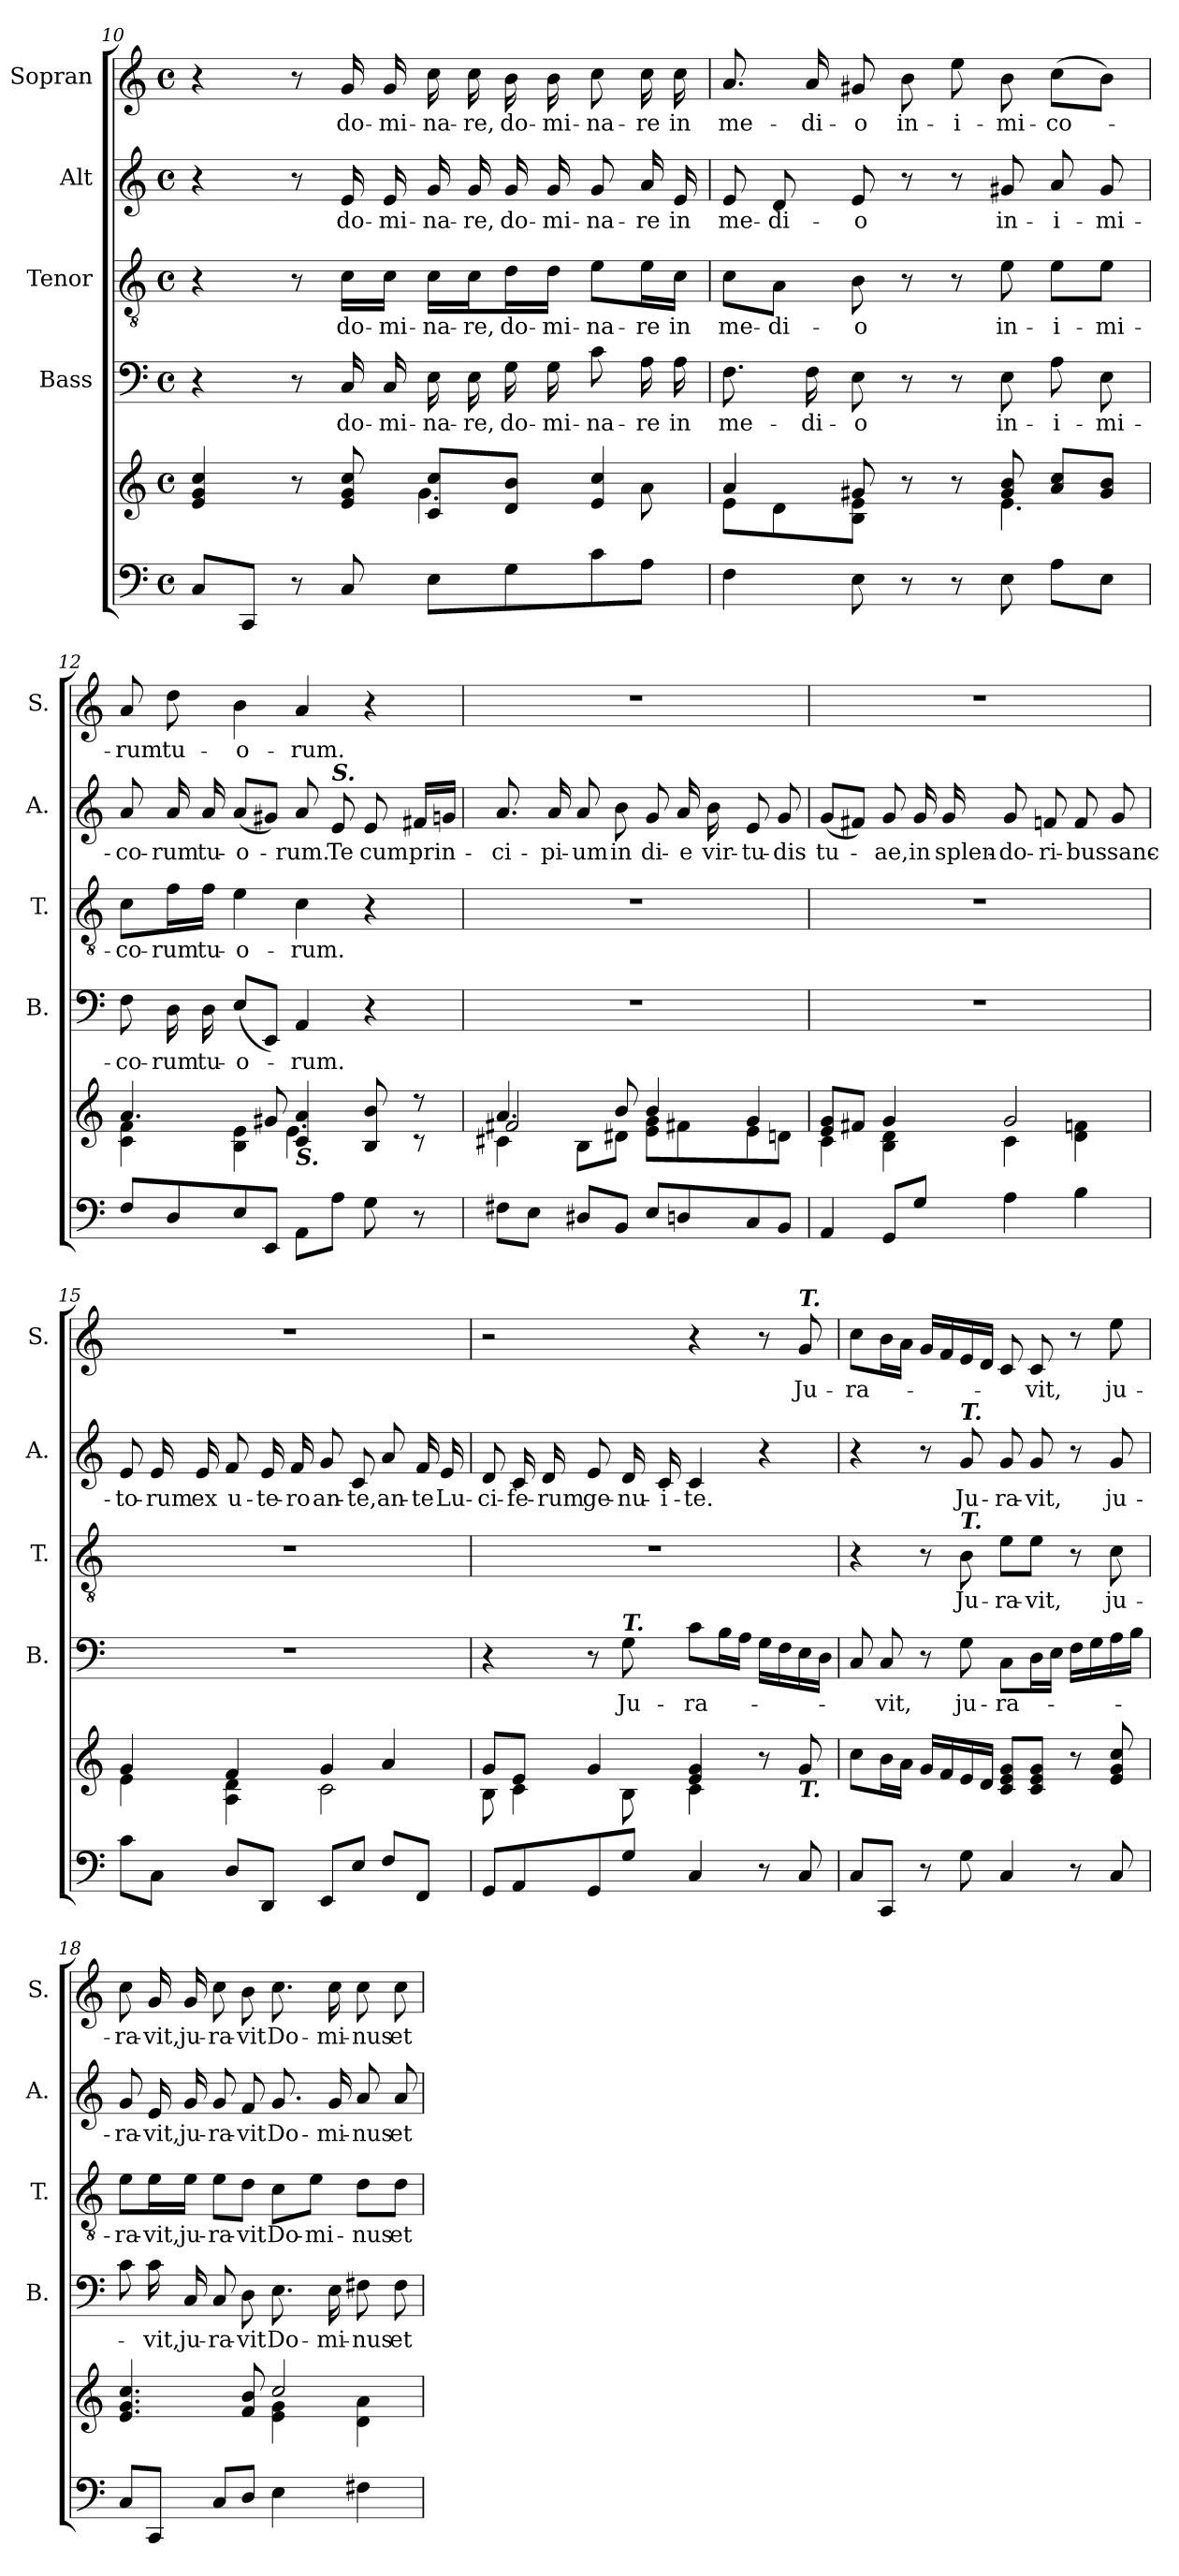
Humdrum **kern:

**kern	**kern	**kern	**text	**kern	**text	**kern	**text	**kern	**text
*part5	*part5	*part4	*part4	*part3	*part3	*part2	*part2	*part1	*part1
*staff6	*staff5	*staff4	*staff4	*staff3	*staff3	*staff2	*staff2	*staff1	*staff1
*	*	*I"Bass	*	*I"Tenor	*	*I"Alt	*	*I"Sopran	*
*	*	*I'B.	*	*I'T.	*	*I'A.	*	*I'S.	*
*clefF4	*clefG2	*clefF4	*	*clefGv2	*	*clefG2	*	*clefG2	*
*k[]	*k[]	*k[]	*	*k[]	*	*k[]	*	*k[]	*
*C:	*C:	*C:	*	*C:	*	*C:	*	*C:	*
*M4/4	*M4/4	*M4/4	*	*M4/4	*	*M4/4	*	*M4/4	*
*met(c)	*met(c)	*met(c)	*	*met(c)	*	*met(c)	*	*met(c)	*
=10	=10	=10	=10	=10	=10	=10	=10	=10	=10
*	*^	*	*	*	*	*	*	*	*
8C/L	4e/ 4g/ 4cc/	2ryy	4r	.	4r	.	4r	.	4r	.
8CC/J	.	.	.	.	.	.	.	.	.	.
8r	8r	.	8r	.	8r	.	8r	.	8r	.
!	!	!	!	!LO:LY:b	!	!LO:LY:b	!	!LO:LY:b	!	!LO:LY:b
8C/	8e/ 8g/ 8cc/	.	16C/	do-	16c\LL	do-	16e/	do-	16g/	do-
!	!	!	!	!LO:LY:b	!	!LO:LY:b	!	!LO:LY:b	!	!LO:LY:b
.	.	.	16C/	-mi-	16c\JJ	-mi-	16e/	-mi-	16g/	-mi-
!	!	!	!	!LO:LY:b	!	!LO:LY:b	!	!LO:LY:b	!	!LO:LY:b
8E\L	8c/ 8cc/L	4.g\	16E\	-na-	16c\LL	-na-	16g/	-na-	16cc\	-na-
!	!	!	!	!LO:LY:b	!	!LO:LY:b	!	!LO:LY:b	!	!LO:LY:b
.	.	.	16E\	-re,	16c\J	-re,	16g/	-re,	16cc\	-re,
!	!	!	!	!LO:LY:b	!	!LO:LY:b	!	!LO:LY:b	!	!LO:LY:b
8G\	8d/ 8b/J	.	16G\	do-	16d\L	do-	16g/	do-	16b\	do-
!	!	!	!	!LO:LY:b	!	!LO:LY:b	!	!LO:LY:b	!	!LO:LY:b
.	.	.	16G\	-mi-	16d\JJ	-mi-	16g/	-mi-	16b\	-mi-
!	!	!	!	!LO:LY:b	!	!LO:LY:b	!	!LO:LY:b	!	!LO:LY:b
8c\	4e/ 4cc/	.	8c\	-na-	8e\L	-na-	8g/	-na-	8cc\	-na-
!	!	!	!	!LO:LY:b	!	!LO:LY:b	!	!LO:LY:b	!	!LO:LY:b
8A\J	.	8a\	16A\	-re	16e\L	-re	16a/	-re	16cc\	-re
!	!	!	!	!LO:LY:b	!	!LO:LY:b	!	!LO:LY:b	!	!LO:LY:b
.	.	.	16A\	in	16c\JJ	in	16e/	in	16cc\	in
=11	=11	=11	=11	=11	=11	=11	=11	=11	=11	=11
!	!	!	!	!LO:LY:b	!	!LO:LY:b	!	!LO:LY:b	!	!LO:LY:b
4F\	4a/	8e\L	8.F\	me-	8c\L	me-	8e/	me-	8.a/	me-
!	!	!	!	!	!	!LO:LY:b	!	!LO:LY:b	!	!
.	.	8d\	.	.	8A\J	-di-	8d/	-di-	.	.
!	!	!	!	!LO:LY:b	!	!	!	!	!	!LO:LY:b
.	.	.	16F\	-di-	.	.	.	.	16a/	-di-
!	!	!	!	!LO:LY:b	!	!LO:LY:b	!	!LO:LY:b	!	!LO:LY:b
8E\	8g#X/	8B\ 8e\J	8E\	-o	8B\	-o	8e/	-o	8g#X/	-o
!	!	!	!	!	!	!	!	!	!	!LO:LY:b
8r	8r	8ryy	8r	.	8r	.	8r	.	8b\	in-
!	!	!	!	!	!	!	!	!	!	!LO:LY:b
8r	8r	8ryy	8r	.	8r	.	8r	.	8ee\	-i-
!	!	!	!	!LO:LY:b	!	!LO:LY:b	!	!LO:LY:b	!	!LO:LY:b
8E\	8g#/ 8b/	4.e\	8E\	in-	8e\	in-	8g#X/	in-	8b\	-mi-
!	!	!	!	!LO:LY:b	!	!LO:LY:b	!	!LO:LY:b	!	!LO:LY:b
8A\L	8a/ 8cc/L	.	8A\	-i-	8e\L	-i-	8a/	-i-	(>8cc\L	-co-
!	!	!	!	!LO:LY:b	!	!LO:LY:b	!	!LO:LY:b	!	!
8E\J	8g#/ 8b/J	.	8E\	-mi-	8e\J	-mi-	8g#/	-mi-	8b\J)	.
!!LO:PB:g=z
=12	=12	=12	=12	=12	=12	=12	=12	=12	=12	=12
!	!	!	!	!LO:LY:b	!	!LO:LY:b	!	!LO:LY:b	!	!LO:LY:b
8F/L	4.a/	4c\ 4f\	8F\	-co-	8c\L	-co-	8a/	-co-	8a/	-rum
!	!	!	!	!LO:LY:b	!	!LO:LY:b	!	!LO:LY:b	!	!LO:LY:b
8D/	.	.	16D\	-rum	16f\L	-rum	16a/	-rum	8dd\	tu-
!	!	!	!	!LO:LY:b	!	!LO:LY:b	!	!LO:LY:b	!	!
.	.	.	16D\	tu-	16f\JJ	tu-	16a/	tu-	.	.
!	!	!	!	!LO:LY:b	!	!LO:LY:b	!	!LO:LY:b	!	!LO:LY:b
8E/	.	4B\ 4e\	(<8E/L	-o-	4e\	-o-	(<8a/L	-o-	4b\	-o-
8EE/J	8g#X/	.	8EE/J)	.	.	.	8g#X/J)	.	.	.
!	!LO:TX:b:Bi:t=S.	!	!	!	!	!	!	!	!	!
!	!	!	!	!LO:LY:b	!	!LO:LY:b	!	!LO:LY:b	!	!LO:LY:b
8AA\L	4c/ 4a/	4.e\	4AA/	-rum.	4c\	-rum.	8a/	-rum.	4a/	-rum.
!	!	!	!	!	!	!	!LO:TX:a:Bi:t=S.	!	!	!
!	!	!	!	!	!	!	!	!LO:LY:b	!	!
8A\J	.	.	.	.	.	.	8e/	Te	.	.
!	!	!	!	!	!	!	!	!LO:LY:b	!	!
8G\	8B/ 8b/	.	4r	.	4r	.	8e/	cum	4r	.
!	!	!	!	!	!	!	!	!LO:LY:b	!	!
8r	8r	8r	.	.	.	.	16f#X/LL	prin-	.	.
.	.	.	.	.	.	.	16gn/JJ	.	.	.
=13	=13	=13	=13	=13	=13	=13	=13	=13	=13	=13
*	*	*^	*	*	*	*	*	*	*	*
!	!	!	!	!	!	!	!	!	!LO:LY:b	!	!
8F#X\L	4.a/	4c#X\	2f#X/	1r	.	1r	.	8.a/	-ci-	1r	.
8E\J	.	.	.	.	.	.	.	.	.	.	.
!	!	!	!	!	!	!	!	!	!LO:LY:b	!	!
.	.	.	.	.	.	.	.	16a/	-pi-	.	.
!	!	!	!	!	!	!	!	!	!LO:LY:b	!	!
8D#X/L	.	8B\L	.	.	.	.	.	8a/	-um	.	.
!	!	!	!	!	!	!	!	!	!LO:LY:b	!	!
8BB/J	8b/	8d#X\J	.	.	.	.	.	8b\	in	.	.
!	!	!	!	!	!	!	!	!	!LO:LY:b	!	!
8E/L	4b/	8e\ 8g\L	2ryy	.	.	.	.	8g/	di-	.	.
!	!	!	!	!	!	!	!	!	!LO:LY:b	!	!
8Dn/	.	8f#X\	.	.	.	.	.	16a/	-e	.	.
!	!	!	!	!	!	!	!	!	!LO:LY:b	!	!
.	.	.	.	.	.	.	.	16b\	vir-	.	.
!	!	!	!	!	!	!	!	!	!LO:LY:b	!	!
8C/	4g/	8e\	.	.	.	.	.	8e/	-tu-	.	.
!	!	!	!	!	!	!	!	!	!LO:LY:b	!	!
8BB/J	.	8dn\J	.	.	.	.	.	8g/	-dis	.	.
*	*	*v	*v	*	*	*	*	*	*	*	*
=14	=14	=14	=14	=14	=14	=14	=14	=14	=14	=14
!	!	!	!	!	!	!	!	!LO:LY:b	!	!
4AA/	8e/ 8g/L	4c\	1r	.	1r	.	(<8g/L	tu-	1r	.
.	8f#X/J	.	.	.	.	.	8f#X/J)	.	.	.
!	!	!	!	!	!	!	!	!LO:LY:b	!	!
8GG/L	4g/	4B\ 4d\	.	.	.	.	8g/	-ae,	.	.
!	!	!	!	!	!	!	!	!LO:LY:b	!	!
8G/J	.	.	.	.	.	.	16g/	in	.	.
!	!	!	!	!	!	!	!	!LO:LY:b	!	!
.	.	.	.	.	.	.	16g/	splen-	.	.
!	!	!	!	!	!	!	!	!LO:LY:b	!	!
4A\	2g/	4c\	.	.	.	.	8g/	-do-	.	.
!	!	!	!	!	!	!	!	!LO:LY:b	!	!
.	.	.	.	.	.	.	8fn/	-ri-	.	.
!	!	!	!	!	!	!	!	!LO:LY:b	!	!
4B\	.	4d\ 4fn\	.	.	.	.	8f/	-bus	.	.
!	!	!	!	!	!	!	!	!LO:LY:b	!	!
.	.	.	.	.	.	.	8g/	sanc-	.	.
!!LO:LB:g=z
=15	=15	=15	=15	=15	=15	=15	=15	=15	=15	=15
!	!	!	!	!	!	!	!	!LO:LY:b	!	!
8c\L	4g/	4e\	1r	.	1r	.	8e/	-to-	1r	.
!	!	!	!	!	!	!	!	!LO:LY:b	!	!
8C\J	.	.	.	.	.	.	16e/	-rum	.	.
!	!	!	!	!	!	!	!	!LO:LY:b	!	!
.	.	.	.	.	.	.	16e/	ex	.	.
!	!	!	!	!	!	!	!	!LO:LY:b	!	!
8D/L	4f/	4A\ 4d\	.	.	.	.	8f/	u-	.	.
!	!	!	!	!	!	!	!	!LO:LY:b	!	!
8DD/J	.	.	.	.	.	.	16e/	-te-	.	.
!	!	!	!	!	!	!	!	!LO:LY:b	!	!
.	.	.	.	.	.	.	16f/	-ro	.	.
!	!	!	!	!	!	!	!	!LO:LY:b	!	!
8EE/L	4g/	2c\	.	.	.	.	8g/	an-	.	.
!	!	!	!	!	!	!	!	!LO:LY:b	!	!
8E/J	.	.	.	.	.	.	8c/	-te,	.	.
!	!	!	!	!	!	!	!	!LO:LY:b	!	!
8F/L	4a/	.	.	.	.	.	8a/	an-	.	.
!	!	!	!	!	!	!	!	!LO:LY:b	!	!
8FF/J	.	.	.	.	.	.	16f/	-te	.	.
!	!	!	!	!	!	!	!	!LO:LY:b	!	!
.	.	.	.	.	.	.	16e/	Lu-	.	.
=16	=16	=16	=16	=16	=16	=16	=16	=16	=16	=16
!	!	!	!	!	!	!	!	!LO:LY:b	!	!
8GG/L	8g/L	8B\	4r	.	1r	.	8d/	-ci-	2r	.
!	!	!	!	!	!	!	!	!LO:LY:b	!	!
8AA/	8e/J	4c\	.	.	.	.	16c/	-fe-	.	.
!	!	!	!	!	!	!	!	!LO:LY:b	!	!
.	.	.	.	.	.	.	16d/	-rum	.	.
!	!	!	!	!	!	!	!	!LO:LY:b	!	!
8GG/	4g/	.	8r	.	.	.	8e/	ge-	.	.
!	!	!	!LO:TX:a:Bi:t=T.	!	!	!	!	!	!	!
!	!	!	!	!LO:LY:b	!	!	!	!LO:LY:b	!	!
8G/J	.	8B\	8G\	Ju-	.	.	16d/	-nu-	.	.
!	!	!	!	!	!	!	!	!LO:LY:b	!	!
.	.	.	.	.	.	.	16c/	-i-	.	.
!	!	!	!	!LO:LY:b	!	!	!	!LO:LY:b	!	!
4C/	4e/ 4g/	4c\	8c\L	-ra-	.	.	4c/	-te.	4r	.
.	.	.	16B\L	.	.	.	.	.	.	.
.	.	.	16A\JJ	.	.	.	.	.	.	.
8r	8r	4ryy	16G\LL	.	.	.	4r	.	8r	.
.	.	.	16F\	.	.	.	.	.	.	.
!	!	!	!	!	!	!	!	!	!LO:TX:a:Bi:t=T.	!
!	!LO:TX:b:Bi:t=T.	!	!	!	!	!	!	!	!	!
!	!	!	!	!	!	!	!	!	!	!LO:LY:b
8C/	8g/	.	16E\	.	.	.	.	.	8g/	Ju-
.	.	.	16D\JJ	.	.	.	.	.	.	.
*	*v	*v	*	*	*	*	*	*	*	*
=17	=17	=17	=17	=17	=17	=17	=17	=17	=17
!	!	!	!	!	!	!	!	!	!LO:LY:b
8C/L	8cc\L	8C/	.	4r	.	4r	.	8cc\L	-ra-
!	!	!	!LO:LY:b	!	!	!	!	!	!
8CC/J	16b\L	8C/	-vit,	.	.	.	.	16b\L	.
.	16a\JJ	.	.	.	.	.	.	16a\JJ	.
8r	16g/LL	8r	.	8r	.	8r	.	16g/LL	.
.	16f/	.	.	.	.	.	.	16f/	.
!	!	!	!	!	!	!LO:TX:a:Bi:t=T.	!	!	!
!	!	!	!	!LO:TX:a:Bi:t=T.	!	!	!	!	!
!	!	!	!LO:LY:b	!	!LO:LY:b	!	!LO:LY:b	!	!
8G\	16e/	8G\	ju-	8B\	Ju-	8g/	Ju-	16e/	.
.	16d/JJ	.	.	.	.	.	.	16d/JJ	.
!	!	!	!LO:LY:b	!	!LO:LY:b	!	!LO:LY:b	!	!
4C/	8c/ 8e/ 8g/L	8C\L	-ra-	8e\L	-ra-	8g/	-ra-	8c/	.
!	!	!	!	!	!LO:LY:b	!	!LO:LY:b	!	!LO:LY:b
.	8c/ 8e/ 8g/J	16D\L	.	8e\J	-vit,	8g/	-vit,	8c/	-vit,
.	.	16E\JJ	.	.	.	.	.	.	.
8r	8r	16F\LL	.	8r	.	8r	.	8r	.
.	.	16G\	.	.	.	.	.	.	.
!	!	!	!	!	!LO:LY:b	!	!LO:LY:b	!	!LO:LY:b
8C/	8e/ 8g/ 8cc/	16A\	.	8c\	ju-	8g/	ju-	8ee\	ju-
.	.	16B\JJ	.	.	.	.	.	.	.
!!LO:PB:g=z
=18	=18	=18	=18	=18	=18	=18	=18	=18	=18
*	*^	*	*	*	*	*	*	*	*
!	!	!	!	!	!	!LO:LY:b	!	!LO:LY:b	!	!LO:LY:b
8C/L	4.e/ 4.g/ 4.cc/	2ryy	8c\	.	8e\L	-ra-	8g/	-ra-	8cc\	-ra-
!	!	!	!	!LO:LY:b	!	!LO:LY:b	!	!LO:LY:b	!	!LO:LY:b
8CC/J	.	.	16c\	-vit,	16e\L	-vit,	16e/	-vit,	16g/	-vit,
!	!	!	!	!LO:LY:b	!	!LO:LY:b	!	!LO:LY:b	!	!LO:LY:b
.	.	.	16C/	ju-	16e\JJ	ju-	16g/	ju-	16g/	ju-
!	!	!	!	!LO:LY:b	!	!LO:LY:b	!	!LO:LY:b	!	!LO:LY:b
8C/L	.	.	8C/	-ra-	8e\L	-ra-	8g/	-ra-	8cc\	-ra-
!	!	!	!	!LO:LY:b	!	!LO:LY:b	!	!LO:LY:b	!	!LO:LY:b
8D/J	8f/ 8b/	.	8D\	-vit	8d\J	-vit	8f/	-vit	8b\	-vit
!	!	!	!	!LO:LY:b	!	!LO:LY:b	!	!LO:LY:b	!	!LO:LY:b
4E\	2cc/	4e\ 4g\	8.E\	Do-	8c\L	Do-	8.g/	Do-	8.cc\	Do-
!	!	!	!	!	!	!LO:LY:b	!	!	!	!
.	.	.	.	.	8e\J	-mi-	.	.	.	.
!	!	!	!	!LO:LY:b	!	!	!	!LO:LY:b	!	!LO:LY:b
.	.	.	16E\	-mi-	.	.	16g/	-mi-	16cc\	-mi-
!	!	!	!	!LO:LY:b	!	!LO:LY:b	!	!LO:LY:b	!	!LO:LY:b
4F#X\	.	4d\ 4a\	8F#X\	-nus	8d\L	-nus	8a/	-nus	8cc\	-nus
!	!	!	!	!LO:LY:b	!	!LO:LY:b	!	!LO:LY:b	!	!LO:LY:b
.	.	.	8F#\	et	8d\J	et	8a/	et	8cc\	et
*	*v	*v	*	*	*	*	*	*	*	*
=	=	=	=	=	=	=	=	=	=
*-	*-	*-	*-	*-	*-	*-	*-	*-	*-
